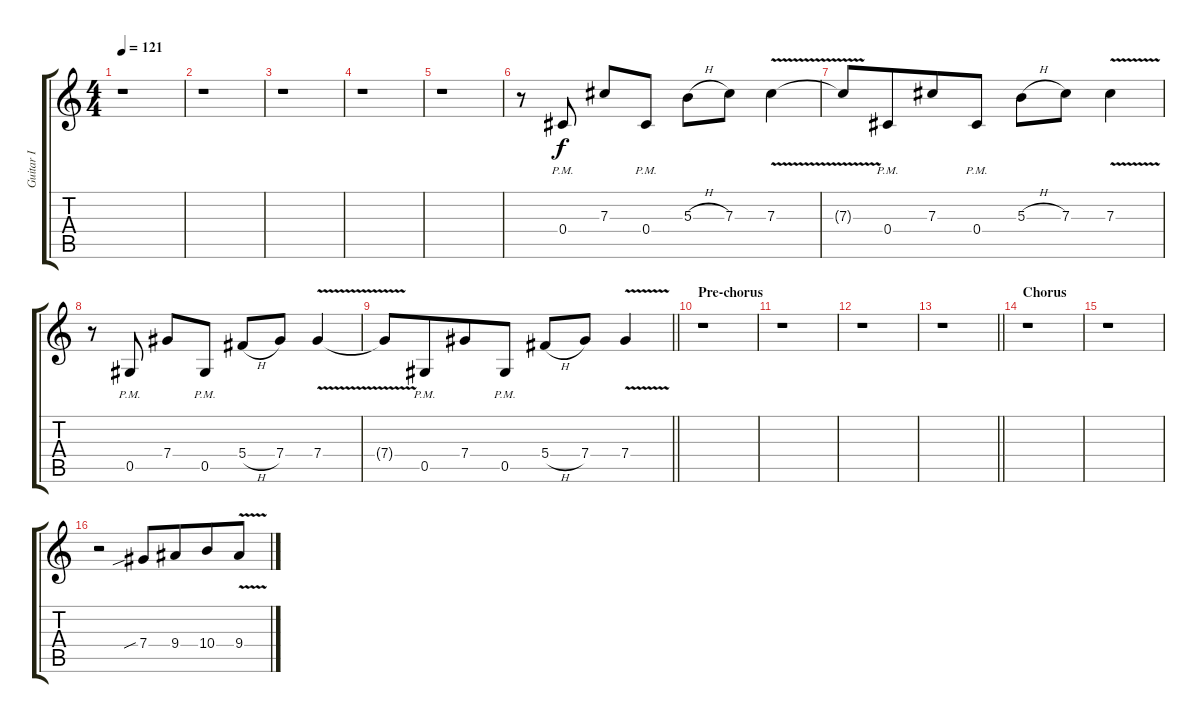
\track ("Guitar I" "Guitar I") {instrument distortionguitar}
\staff {score tabs}
\tuning (Eb4 Bb3 Gb3 Db3 Ab2 Eb2) {hide}
\ts (4 4)
\tempo 121
\clef g2
\ks aminor
r.1{dy f} |
r.1 |
r.1 |
r.1 |
r.1 |
r.8 0.4{pm}.8 7.3.8 0.4{pm}.8 5.3{h}.8 7.3.8 7.3{v}.4 |
7.3{t}.8 0.4{pm}.8{beam merge} 7.3.8 0.4{pm}.8 5.3{h}.8 7.3.8 7.3{v}.4 |
r.8 0.5{pm}.8 7.4.8 0.5{pm}.8 5.4{h}.8 7.4.8 7.4{v}.4 |
\barLineRight lightlight
7.4{t}.8 0.5{pm}.8{beam merge} 7.4.8 0.5{pm}.8 5.4{h}.8 7.4.8 7.4{v}.4 |
\section ("" "Pre-chorus")
r.1 |
r.1 |
r.1 |
\barLineRight lightlight
r.1 |
\section ("" "Chorus")
r.1 |
r.1 |
r.2 7.4{sib}.8 9.4.8{beam merge} 10.4.8 9.4{v}.8
